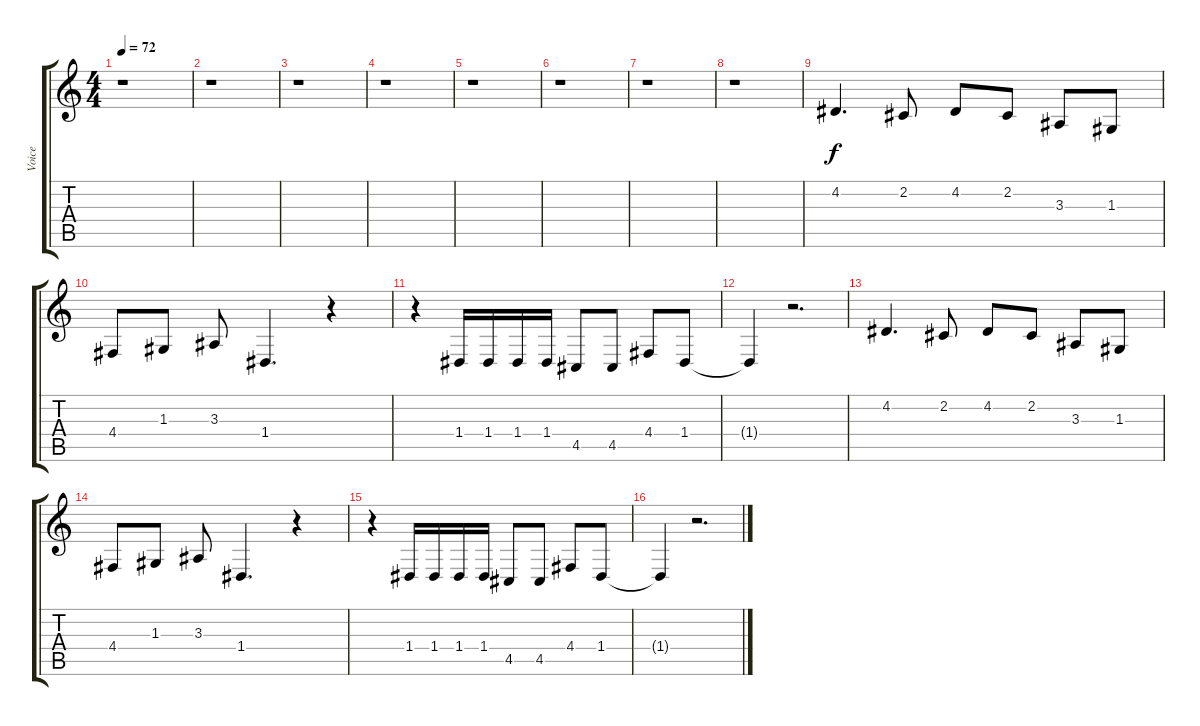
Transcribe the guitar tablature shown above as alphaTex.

\track ("Voice" "Voice") {instrument electricgrandpiano}
\staff {score tabs}
\tuning (E4 B3 G3 D3 A2 E2) {hide}
\ts (4 4)
\tempo 72
\clef g2
\ks c
r.1{dy f} |
r.1 |
r.1 |
r.1 |
r.1 |
r.1 |
r.1 |
r.1 |
4.2.4{d} 2.2.8 4.2.8 2.2.8 3.3.8 1.3.8 |
4.4.8 1.3.8 3.3.8 1.4.4{d} r.4 |
r.4 1.4.16 1.4.16 1.4.16 1.4.16 4.5.8 4.5.8 4.4.8 1.4.8 |
1.4{t}.4 r.2{d} |
4.2.4{d} 2.2.8 4.2.8 2.2.8 3.3.8 1.3.8 |
4.4.8 1.3.8 3.3.8 1.4.4{d} r.4 |
r.4 1.4.16 1.4.16 1.4.16 1.4.16 4.5.8 4.5.8 4.4.8 1.4.8 |
1.4{t}.4 r.2{d}
